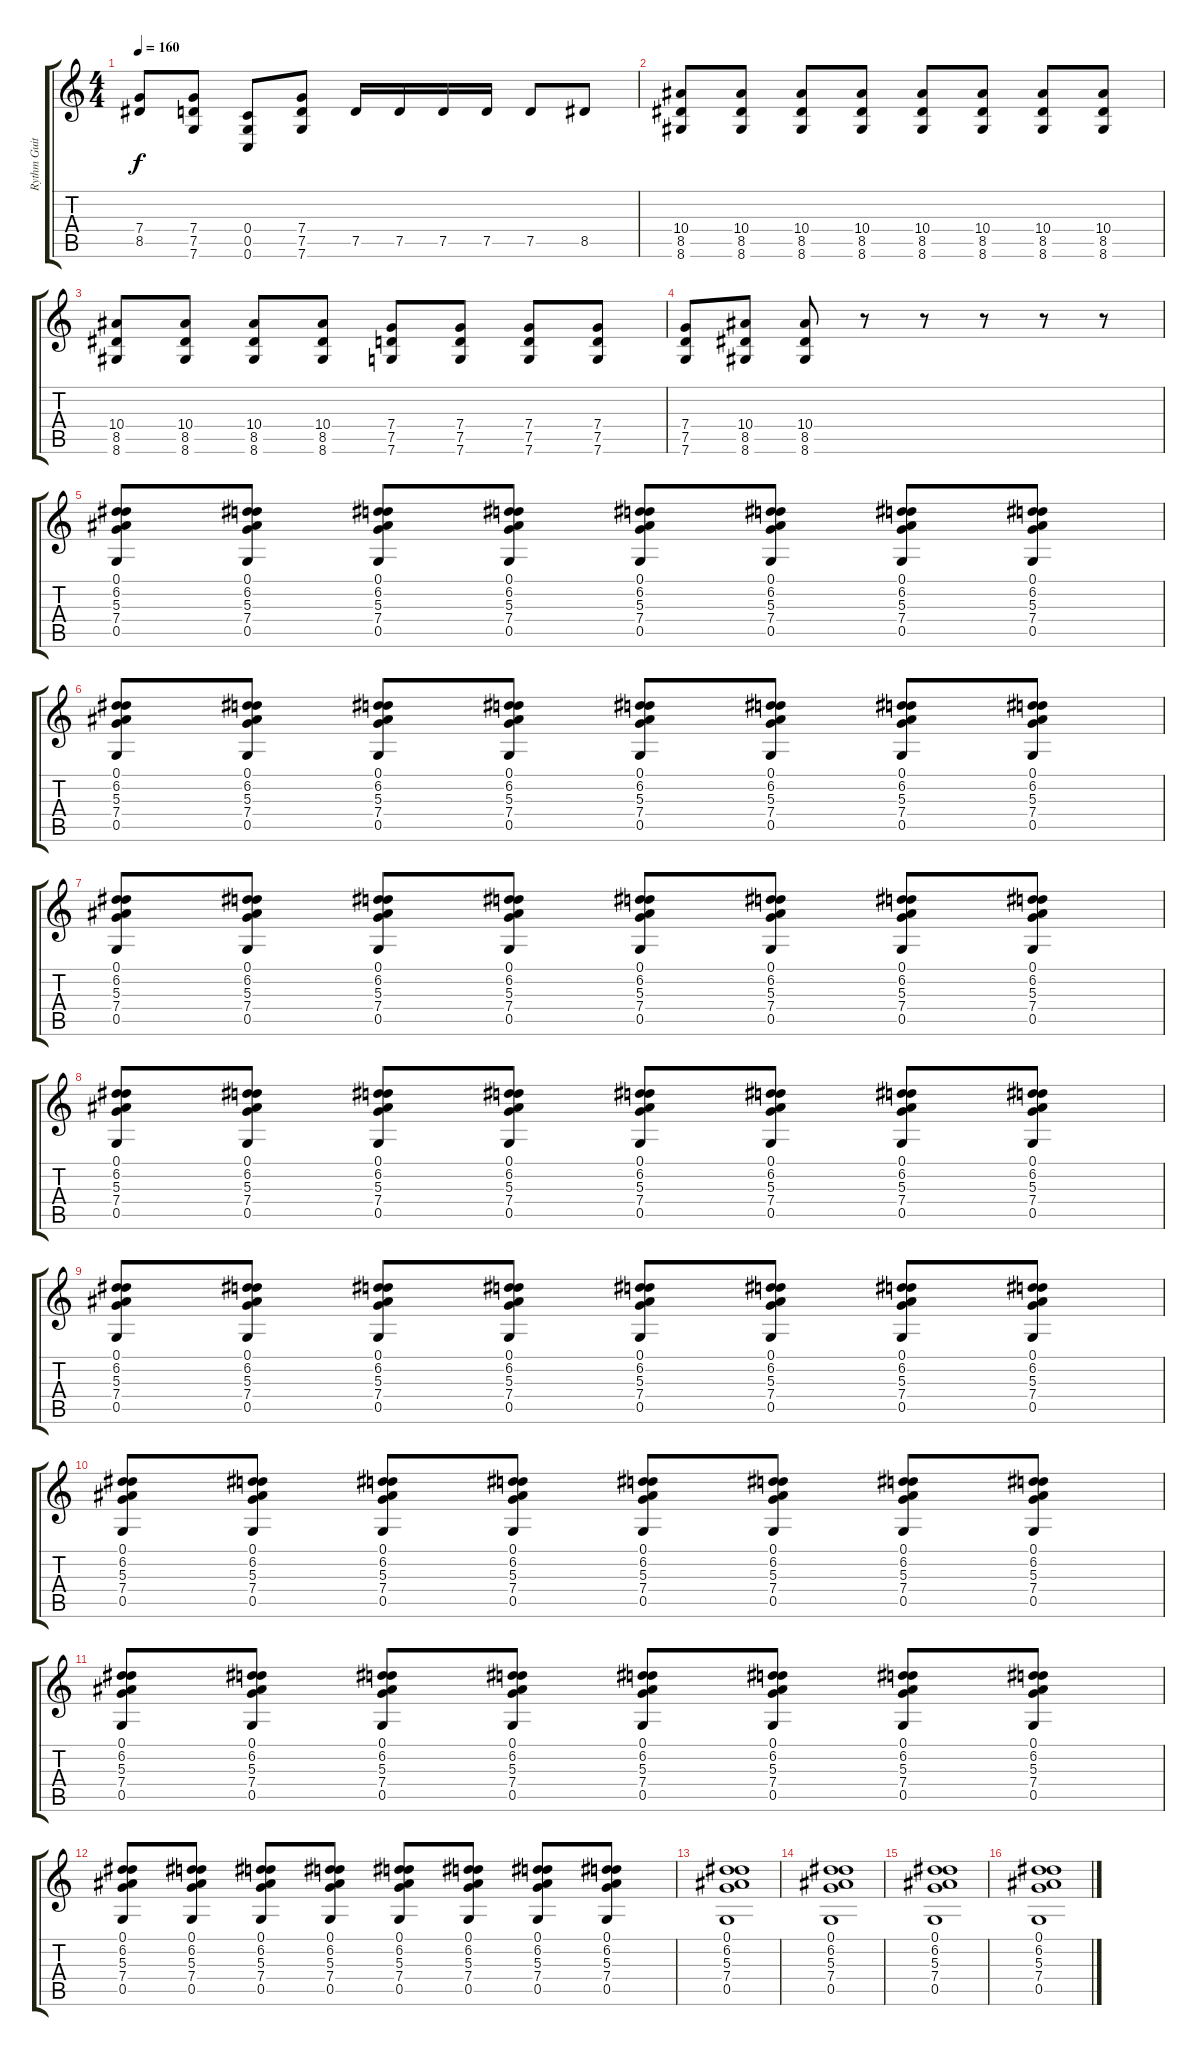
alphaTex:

\track ("Rythm Guitar" "Rythm Guit") {instrument distortionguitar}
\staff {score tabs}
\tuning (D4 A3 F3 C3 G2 C2) {hide}
\ts (4 4)
\tempo 160
\clef g2
\ks c
(7.4{t} 8.5{t}).8{dy f} (7.4 7.5 7.6).8 (0.4 0.5 0.6).8 (7.4 7.5 7.6).8 7.5.16 7.5.16 7.5.16 7.5.16 7.5.8 8.5.8 |
(10.4 8.5 8.6).8 (10.4 8.5 8.6).8 (10.4 8.5 8.6).8 (10.4 8.5 8.6).8 (10.4 8.5 8.6).8 (10.4 8.5 8.6).8 (10.4 8.5 8.6).8 (10.4 8.5 8.6).8 |
(10.4 8.5 8.6).8 (10.4 8.5 8.6).8 (10.4 8.5 8.6).8 (10.4 8.5 8.6).8 (7.4 7.5 7.6).8 (7.4 7.5 7.6).8 (7.4 7.5 7.6).8 (7.4 7.5 7.6).8 |
(7.4 7.5 7.6).8 (10.4 8.5 8.6).8 (10.4 8.5 8.6).8 r.8 r.8 r.8 r.8 r.8 |
(0.1 6.2 5.3 7.4 0.5).8 (0.1 6.2 5.3 7.4 0.5).8 (0.1 6.2 5.3 7.4 0.5).8 (0.1 6.2 5.3 7.4 0.5).8 (0.1 6.2 5.3 7.4 0.5).8 (0.1 6.2 5.3 7.4 0.5).8 (0.1 6.2 5.3 7.4 0.5).8 (0.1 6.2 5.3 7.4 0.5).8 |
(0.1 6.2 5.3 7.4 0.5).8 (0.1 6.2 5.3 7.4 0.5).8 (0.1 6.2 5.3 7.4 0.5).8 (0.1 6.2 5.3 7.4 0.5).8 (0.1 6.2 5.3 7.4 0.5).8 (0.1 6.2 5.3 7.4 0.5).8 (0.1 6.2 5.3 7.4 0.5).8 (0.1 6.2 5.3 7.4 0.5).8 |
(0.1 6.2 5.3 7.4 0.5).8 (0.1 6.2 5.3 7.4 0.5).8 (0.1 6.2 5.3 7.4 0.5).8 (0.1 6.2 5.3 7.4 0.5).8 (0.1 6.2 5.3 7.4 0.5).8 (0.1 6.2 5.3 7.4 0.5).8 (0.1 6.2 5.3 7.4 0.5).8 (0.1 6.2 5.3 7.4 0.5).8 |
(0.1 6.2 5.3 7.4 0.5).8 (0.1 6.2 5.3 7.4 0.5).8 (0.1 6.2 5.3 7.4 0.5).8 (0.1 6.2 5.3 7.4 0.5).8 (0.1 6.2 5.3 7.4 0.5).8 (0.1 6.2 5.3 7.4 0.5).8 (0.1 6.2 5.3 7.4 0.5).8 (0.1 6.2 5.3 7.4 0.5).8 |
(0.1 6.2 5.3 7.4 0.5).8 (0.1 6.2 5.3 7.4 0.5).8 (0.1 6.2 5.3 7.4 0.5).8 (0.1 6.2 5.3 7.4 0.5).8 (0.1 6.2 5.3 7.4 0.5).8 (0.1 6.2 5.3 7.4 0.5).8 (0.1 6.2 5.3 7.4 0.5).8 (0.1 6.2 5.3 7.4 0.5).8 |
(0.1 6.2 5.3 7.4 0.5).8 (0.1 6.2 5.3 7.4 0.5).8 (0.1 6.2 5.3 7.4 0.5).8 (0.1 6.2 5.3 7.4 0.5).8 (0.1 6.2 5.3 7.4 0.5).8 (0.1 6.2 5.3 7.4 0.5).8 (0.1 6.2 5.3 7.4 0.5).8 (0.1 6.2 5.3 7.4 0.5).8 |
(0.1 6.2 5.3 7.4 0.5).8 (0.1 6.2 5.3 7.4 0.5).8 (0.1 6.2 5.3 7.4 0.5).8 (0.1 6.2 5.3 7.4 0.5).8 (0.1 6.2 5.3 7.4 0.5).8 (0.1 6.2 5.3 7.4 0.5).8 (0.1 6.2 5.3 7.4 0.5).8 (0.1 6.2 5.3 7.4 0.5).8 |
(0.1 6.2 5.3 7.4 0.5).8 (0.1 6.2 5.3 7.4 0.5).8 (0.1 6.2 5.3 7.4 0.5).8 (0.1 6.2 5.3 7.4 0.5).8 (0.1 6.2 5.3 7.4 0.5).8 (0.1 6.2 5.3 7.4 0.5).8 (0.1 6.2 5.3 7.4 0.5).8 (0.1 6.2 5.3 7.4 0.5).8 |
(0.1 6.2 5.3 7.4 0.5).1 |
(0.1 6.2 5.3 7.4 0.5).1 |
(0.1 6.2 5.3 7.4 0.5).1 |
(0.1 6.2 5.3 7.4 0.5).1
